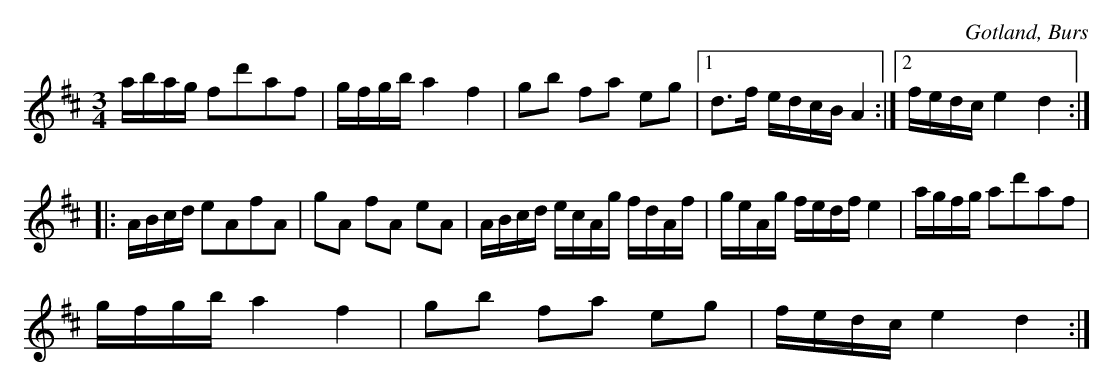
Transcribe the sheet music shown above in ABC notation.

X:1
T:
O:Gotland, Burs
M:3/4
L:1/16
K:D
abag f2d'2a2f2|gfgb a4 f4|g2b2 f2a2 e2g2|1 d3f edcB A4:|2 fedc e4 d4::
ABcd e2A2f2A2|g2A2 f2A2 e2A2|ABcd ecAg fdAf|geAg fedf e4|agfg a2d'2a2f2|
gfgb a4 f4|g2b2 f2a2 e2g2|fedc e4 d4:|
